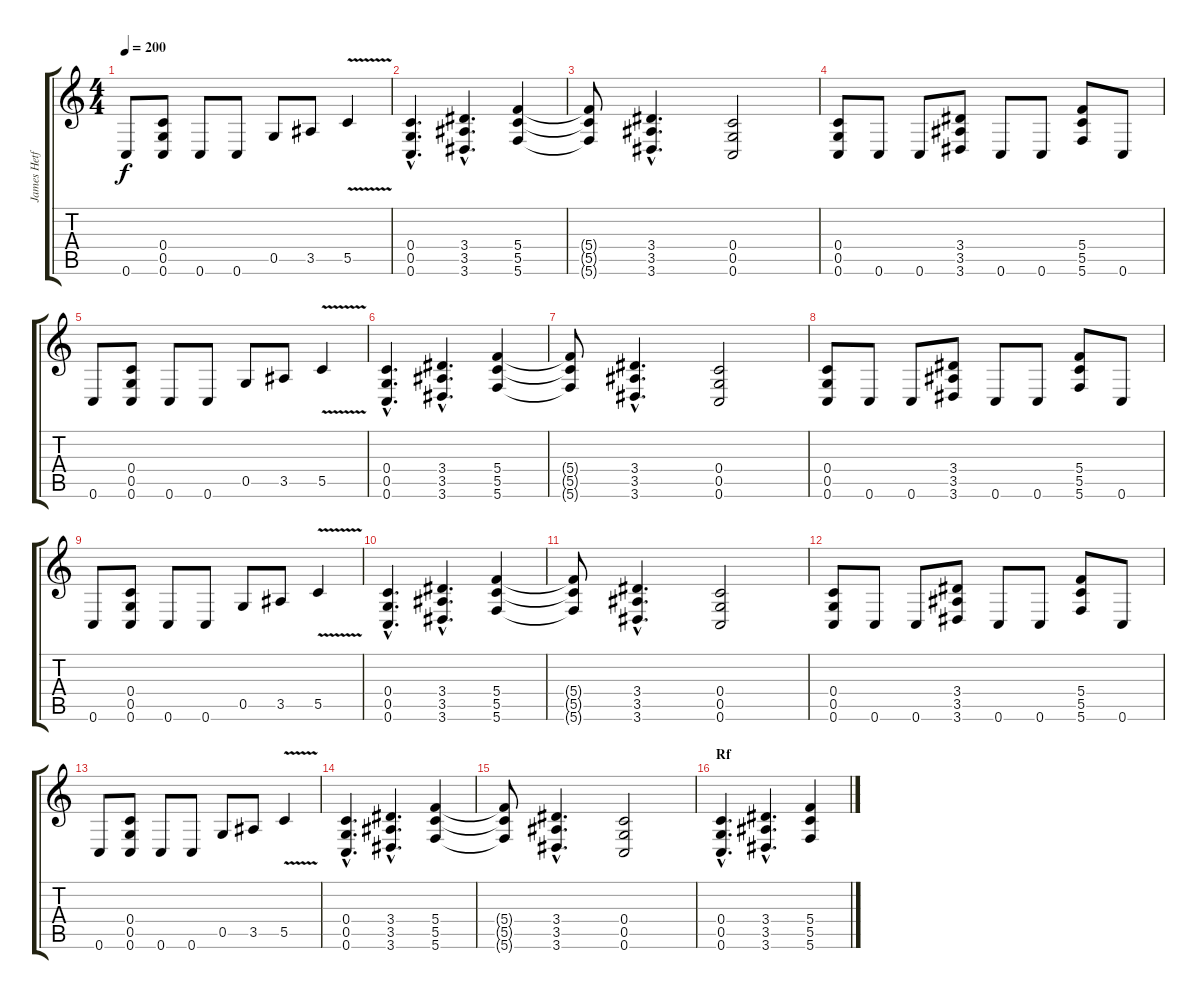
\track ("James Hetfield" "James Hetf") {instrument distortionguitar}
\staff {score tabs}
\tuning (D4 A3 F3 C3 G2 C2) {hide}
\ts (4 4)
\tempo 200
\clef g2
\ks c
0.6.8{dy f} (0.4 0.5 0.6).8 0.6.8 0.6.8 0.5.8 3.5.8 5.5{v}.4 |
(0.4{hac} 0.5{hac} 0.6{hac}).4{d} (3.4{hac} 3.5{hac} 3.6{hac}).4{d} (5.4 5.5 5.6).4 |
(5.4{t} 5.5{t} 5.6{t}).8 (3.4{hac} 3.5{hac} 3.6{hac}).4{d} (0.4 0.5 0.6).2 |
(0.4 0.5 0.6).8 0.6.8 0.6.8 (3.4 3.5 3.6).8 0.6.8 0.6.8 (5.4 5.5 5.6).8 0.6.8 |
0.6.8 (0.4 0.5 0.6).8 0.6.8 0.6.8 0.5.8 3.5.8 5.5{v}.4 |
(0.4{hac} 0.5{hac} 0.6{hac}).4{d} (3.4{hac} 3.5{hac} 3.6{hac}).4{d} (5.4 5.5 5.6).4 |
(5.4{t} 5.5{t} 5.6{t}).8 (3.4{hac} 3.5{hac} 3.6{hac}).4{d} (0.4 0.5 0.6).2 |
(0.4 0.5 0.6).8 0.6.8 0.6.8 (3.4 3.5 3.6).8 0.6.8 0.6.8 (5.4 5.5 5.6).8 0.6.8 |
0.6.8 (0.4 0.5 0.6).8 0.6.8 0.6.8 0.5.8 3.5.8 5.5{v}.4 |
(0.4{hac} 0.5{hac} 0.6{hac}).4{d} (3.4{hac} 3.5{hac} 3.6{hac}).4{d} (5.4 5.5 5.6).4 |
(5.4{t} 5.5{t} 5.6{t}).8 (3.4{hac} 3.5{hac} 3.6{hac}).4{d} (0.4 0.5 0.6).2 |
(0.4 0.5 0.6).8 0.6.8 0.6.8 (3.4 3.5 3.6).8 0.6.8 0.6.8 (5.4 5.5 5.6).8 0.6.8 |
0.6.8 (0.4 0.5 0.6).8 0.6.8 0.6.8 0.5.8 3.5.8 5.5{v}.4 |
(0.4{hac} 0.5{hac} 0.6{hac}).4{d} (3.4{hac} 3.5{hac} 3.6{hac}).4{d} (5.4 5.5 5.6).4 |
(5.4{t} 5.5{t} 5.6{t}).8 (3.4{hac} 3.5{hac} 3.6{hac}).4{d} (0.4 0.5 0.6).2 |
\section ("" "Rf")
(0.4{hac} 0.5{hac} 0.6{hac}).4{d} (3.4{hac} 3.5{hac} 3.6{hac}).4{d} (5.4 5.5 5.6).4
